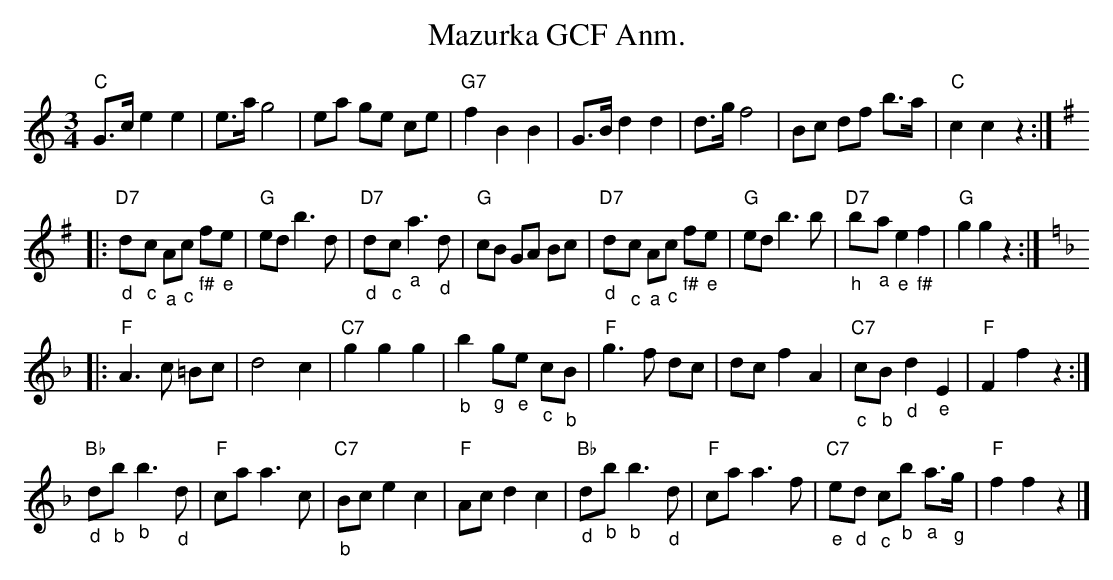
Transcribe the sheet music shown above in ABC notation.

X:1
T: Mazurka GCF Anm.
M:3/4
L:1/8
K:C
"C"G>c e2e2 | e>a g4 | ea ge ce | "G7"f2B2B2 | G>B d2d2 | d>g f4 | Bc df b>a | "C"c2c2z2 :|
K:G
|:"D7""_d"d"_c"c "_a"A"_c"c "_f#"f"_e"e | "G"ed b3d | "D7""_d"d"_c"c "_a"a3"_d"d | "G"cB GA Bc | \
  "D7""_d"d"_c"c "_a"A"_c"c "_f#"f"_e"e | "G"ed b3b | "D7""_h"b"_a"a "_e"e2"_f#"f2 | "G"g2g2z2 :|
K:F
|: "F"A3c =Bc | d4c2 | "C7"g2g2g2 | "_b"b2 "_g"g"_e"e "_c"c"_b"B | "F"g3f dc | dc f2 A2 | "C7""_c"c"_b"B "_d"d2"_e"E2 | "F"F2f2 z2 :|
"Bb""_d"d"_b"b "_b"b3"_d"d | "F"ca a3c | "C7""_b"Bc e2c2 | "F"Ac d2c2 | \
"Bb""_d"d"_b"b "_b"b3"_d"d | "F"ca a3f | "C7""_e"e"_d"d "_c"c"_b"b "_a"a>"_g"g | "F"f2f2z2 |]
